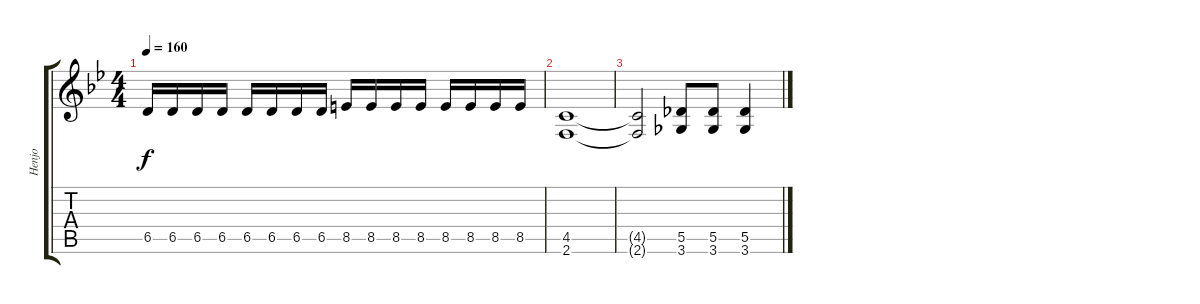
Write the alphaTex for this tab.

\track ("Henjo" "Henjo") {instrument distortionguitar}
\staff {score tabs}
\tuning (Eb4 Bb3 Gb3 Db3 Ab2 Eb2) {hide}
\ts (4 4)
\tempo 160
\clef g2
\ks bb
6.5.16{dy f} 6.5.16 6.5.16 6.5.16 6.5.16 6.5.16 6.5.16 6.5.16 8.5.16 8.5.16 8.5.16 8.5.16 8.5.16 8.5.16 8.5.16 8.5.16 |
(4.5 2.6).1 |
(4.5{t} 2.6{t}).2 (5.5 3.6).8 (5.5 3.6).8 (5.5 3.6).4
